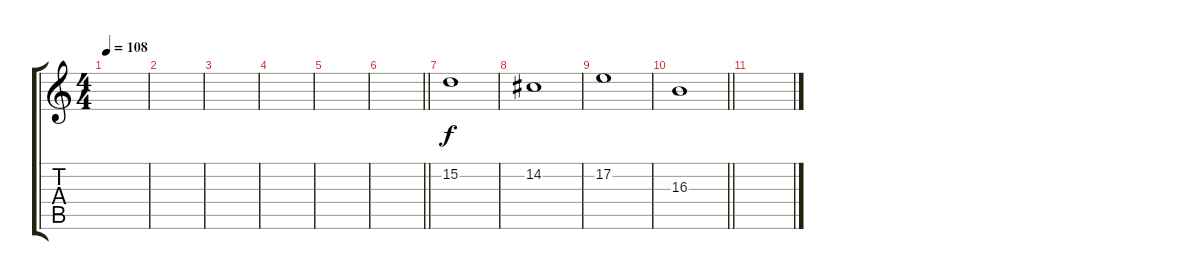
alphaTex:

\track "" {instrument synthbrass1}
\staff {score tabs}
\tuning (E4 B3 G3 D3 A2 E2) {hide}
\ts (4 4)
\tempo 108
\clef g2
\ks c
|
|
|
|
|
\barLineRight lightlight
|
\section ("" "")
15.2.1 |
14.2.1 |
17.2.1 |
\barLineRight lightlight
16.3.1 |
\section ("" "")
